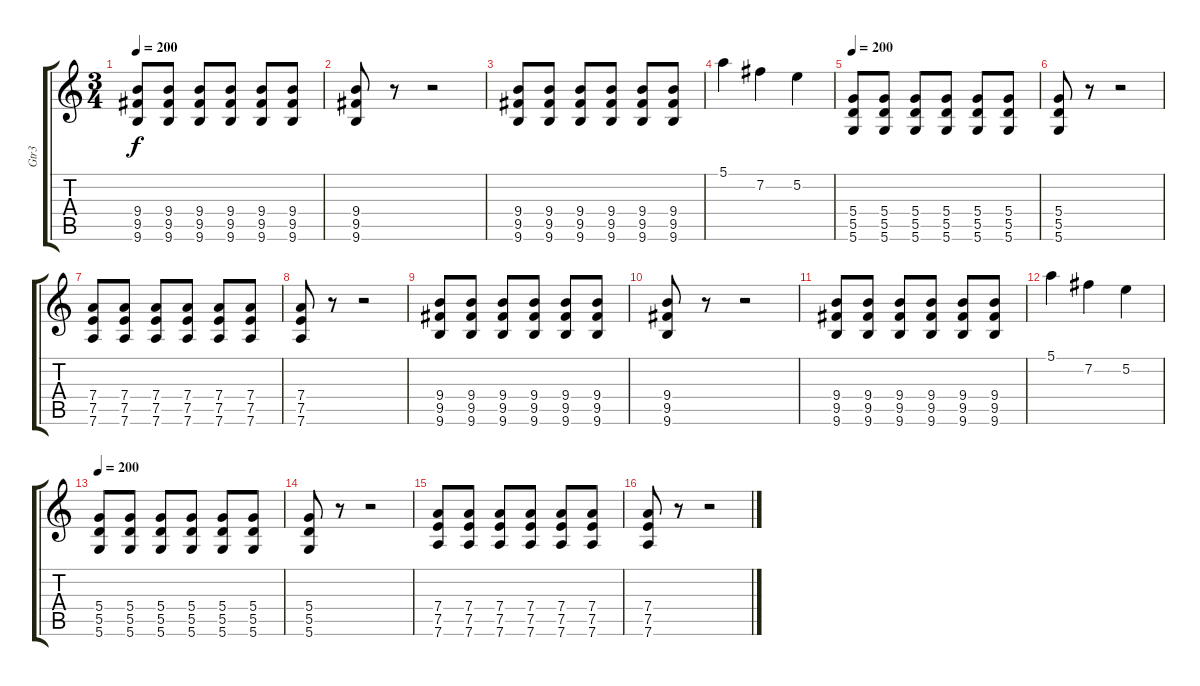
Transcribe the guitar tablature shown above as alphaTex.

\track ("Gtr3" "Gtr3") {instrument electricguitarjazz}
\staff {score tabs}
\tuning (E4 B3 G3 D3 A2 D2) {hide}
\ts (3 4)
\tempo 200
\clef g2
\ks c
(9.4 9.5 9.6).8{dy f} (9.4 9.5 9.6).8 (9.4 9.5 9.6).8 (9.4 9.5 9.6).8 (9.4 9.5 9.6).8 (9.4 9.5 9.6).8 |
(9.4 9.5 9.6).8 r.8 r.2 |
(9.4 9.5 9.6).8 (9.4 9.5 9.6).8 (9.4 9.5 9.6).8 (9.4 9.5 9.6).8 (9.4 9.5 9.6).8 (9.4 9.5 9.6).8 |
5.1.4 7.2.4 5.2.4 |
\tempo 200
(5.4 5.5 5.6).8{instrument distortionguitar} (5.4 5.5 5.6).8 (5.4 5.5 5.6).8 (5.4 5.5 5.6).8 (5.4 5.5 5.6).8 (5.4 5.5 5.6).8 |
(5.4 5.5 5.6).8 r.8 r.2 |
(7.4 7.5 7.6).8 (7.4 7.5 7.6).8 (7.4 7.5 7.6).8 (7.4 7.5 7.6).8 (7.4 7.5 7.6).8 (7.4 7.5 7.6).8 |
(7.4 7.5 7.6).8 r.8 r.2 |
(9.4 9.5 9.6).8 (9.4 9.5 9.6).8 (9.4 9.5 9.6).8 (9.4 9.5 9.6).8 (9.4 9.5 9.6).8 (9.4 9.5 9.6).8 |
(9.4 9.5 9.6).8 r.8 r.2 |
(9.4 9.5 9.6).8 (9.4 9.5 9.6).8 (9.4 9.5 9.6).8 (9.4 9.5 9.6).8 (9.4 9.5 9.6).8 (9.4 9.5 9.6).8 |
5.1.4 7.2.4 5.2.4 |
\tempo 200
(5.4 5.5 5.6).8{instrument distortionguitar} (5.4 5.5 5.6).8 (5.4 5.5 5.6).8 (5.4 5.5 5.6).8 (5.4 5.5 5.6).8 (5.4 5.5 5.6).8 |
(5.4 5.5 5.6).8 r.8 r.2 |
(7.4 7.5 7.6).8 (7.4 7.5 7.6).8 (7.4 7.5 7.6).8 (7.4 7.5 7.6).8 (7.4 7.5 7.6).8 (7.4 7.5 7.6).8 |
(7.4 7.5 7.6).8 r.8 r.2
